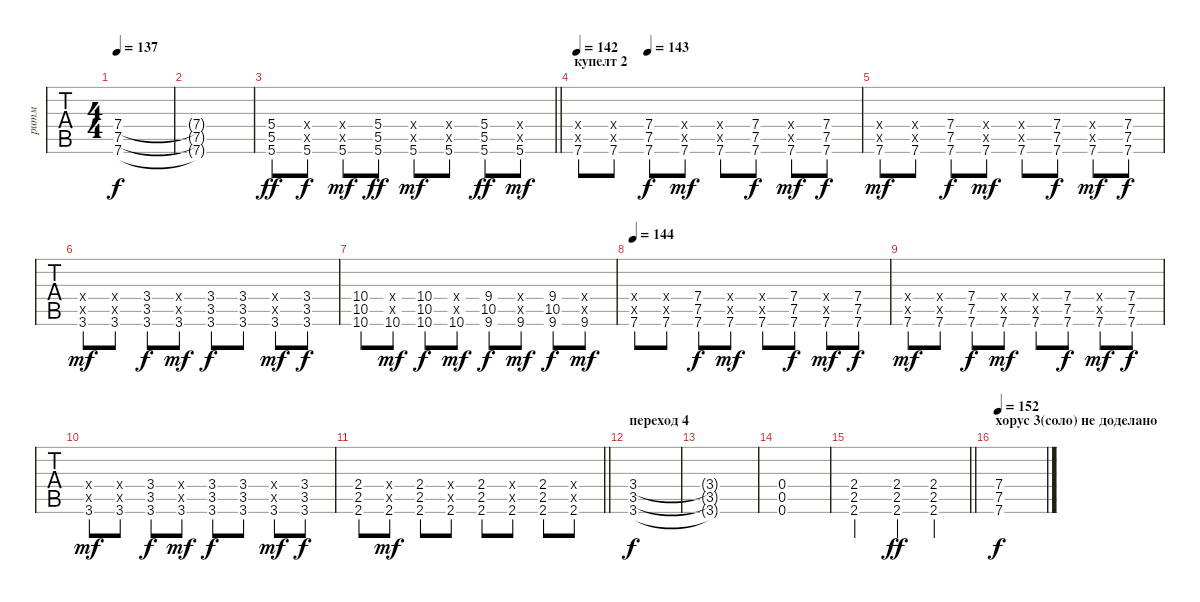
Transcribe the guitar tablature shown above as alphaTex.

\track ("ритм" "ритм") {instrument distortionguitar}
\staff {tabs}
\tuning (E4 B3 G3 D3 A2 D2) {hide}
\ts (4 4)
\tempo 137
\clef g2
\ks c
(7.4{t} 7.5{t} 7.6{t}).1{dy f} |
(7.4{t} 7.5{t} 7.6{t}).1 |
\barLineRight lightlight
(5.4{ac} 5.5{ac} 5.6{ac}).8{dy ff} (5.4{x} 5.5{x} 5.6).8{dy f} (0.4{x} 5.5{x} 5.6).8{dy mf} (5.4{ac} 5.5{ac} 5.6{ac}).8{dy ff} (0.4{x} 5.5{x} 5.6).8{dy mf} (0.4{x} 5.5{x} 5.6).8 (5.4{ac} 5.5{ac} 5.6{ac}).8{dy ff} (0.4{x} 5.5{x} 5.6).8{dy mf} |
\section ("" "купелт 2")
\tempo 142
\tempo (143 0.25)
(0.4{x} 0.5{x} 7.6).8 (0.4{x} 0.5{x} 7.6).8 (7.4 7.5 7.6).8{dy f} (0.4{x} 0.5{x} 7.6).8{dy mf} (0.4{x} 0.5{x} 7.6).8 (7.4 7.5 7.6).8{dy f} (0.4{x} 0.5{x} 7.6).8{dy mf} (7.4 7.5 7.6).8{dy f} |
(0.4{x} 0.5{x} 7.6).8{dy mf} (0.4{x} 0.5{x} 7.6).8 (7.4 7.5 7.6).8{dy f} (0.4{x} 0.5{x} 7.6).8{dy mf} (0.4{x} 0.5{x} 7.6).8 (7.4 7.5 7.6).8{dy f} (0.4{x} 0.5{x} 7.6).8{dy mf} (7.4 7.5 7.6).8{dy f} |
(0.4{x} 0.5{x} 3.6).8{dy mf} (0.4{x} 0.5{x} 3.6).8 (3.4 3.5 3.6).8{dy f} (0.4{x} 0.5{x} 3.6).8{dy mf} (3.4 3.5 3.6).8{dy f} (3.4 3.5 3.6).8 (0.4{x} 0.5{x} 3.6).8{dy mf} (3.4 3.5 3.6).8{dy f} |
(10.4 10.5 10.6).8 (0.4{x} 0.5{x} 10.6).8{dy mf} (10.4 10.5 10.6).8{dy f} (0.4{x} 0.5{x} 10.6).8{dy mf} (9.4 10.5 9.6).8{dy f} (0.4{x} 0.5{x} 9.6).8{dy mf} (9.4 10.5 9.6).8{dy f} (0.4{x} 0.5{x} 9.6).8{dy mf} |
\tempo 144
(0.4{x} 0.5{x} 7.6).8 (0.4{x} 0.5{x} 7.6).8 (7.4 7.5 7.6).8{dy f} (0.4{x} 0.5{x} 7.6).8{dy mf} (0.4{x} 0.5{x} 7.6).8 (7.4 7.5 7.6).8{dy f} (0.4{x} 0.5{x} 7.6).8{dy mf} (7.4 7.5 7.6).8{dy f} |
(0.4{x} 0.5{x} 7.6).8{dy mf} (0.4{x} 0.5{x} 7.6).8 (7.4 7.5 7.6).8{dy f} (0.4{x} 0.5{x} 7.6).8{dy mf} (0.4{x} 0.5{x} 7.6).8 (7.4 7.5 7.6).8{dy f} (0.4{x} 0.5{x} 7.6).8{dy mf} (7.4 7.5 7.6).8{dy f} |
(0.4{x} 0.5{x} 3.6).8{dy mf} (0.4{x} 0.5{x} 3.6).8 (3.4 3.5 3.6).8{dy f} (0.4{x} 0.5{x} 3.6).8{dy mf} (3.4 3.5 3.6).8{dy f} (3.4 3.5 3.6).8 (0.4{x} 0.5{x} 3.6).8{dy mf} (3.4 3.5 3.6).8{dy f} |
\barLineRight lightlight
(2.4 2.5 2.6).8 (0.4{x} 0.5{x} 2.6).8{dy mf} (2.4 2.5 2.6).8 (0.4{x} 0.5{x} 2.6).8 (2.4 2.5 2.6).8 (0.4{x} 0.5{x} 2.6).8 (2.4 2.5 2.6).8 (0.4{x} 0.5{x} 2.6).8 |
\section ("" "переход 4")
(3.4 3.5 3.6).1{dy f} |
(3.4{t} 3.5{t} 3.6{t}).1 |
(0.4 0.5 0.6).1 |
\barLineRight lightlight
(2.4 2.5 2.6).2 (2.4{ac} 2.5{ac} 2.6{ac}).4{dy ff} (2.4{ac} 2.5{ac} 2.6{ac}).4 |
\section ("" "хорус 3(соло) не доделано")
\tempo 144
\tempo 152
(7.4 7.5 7.6).1{dy f}
